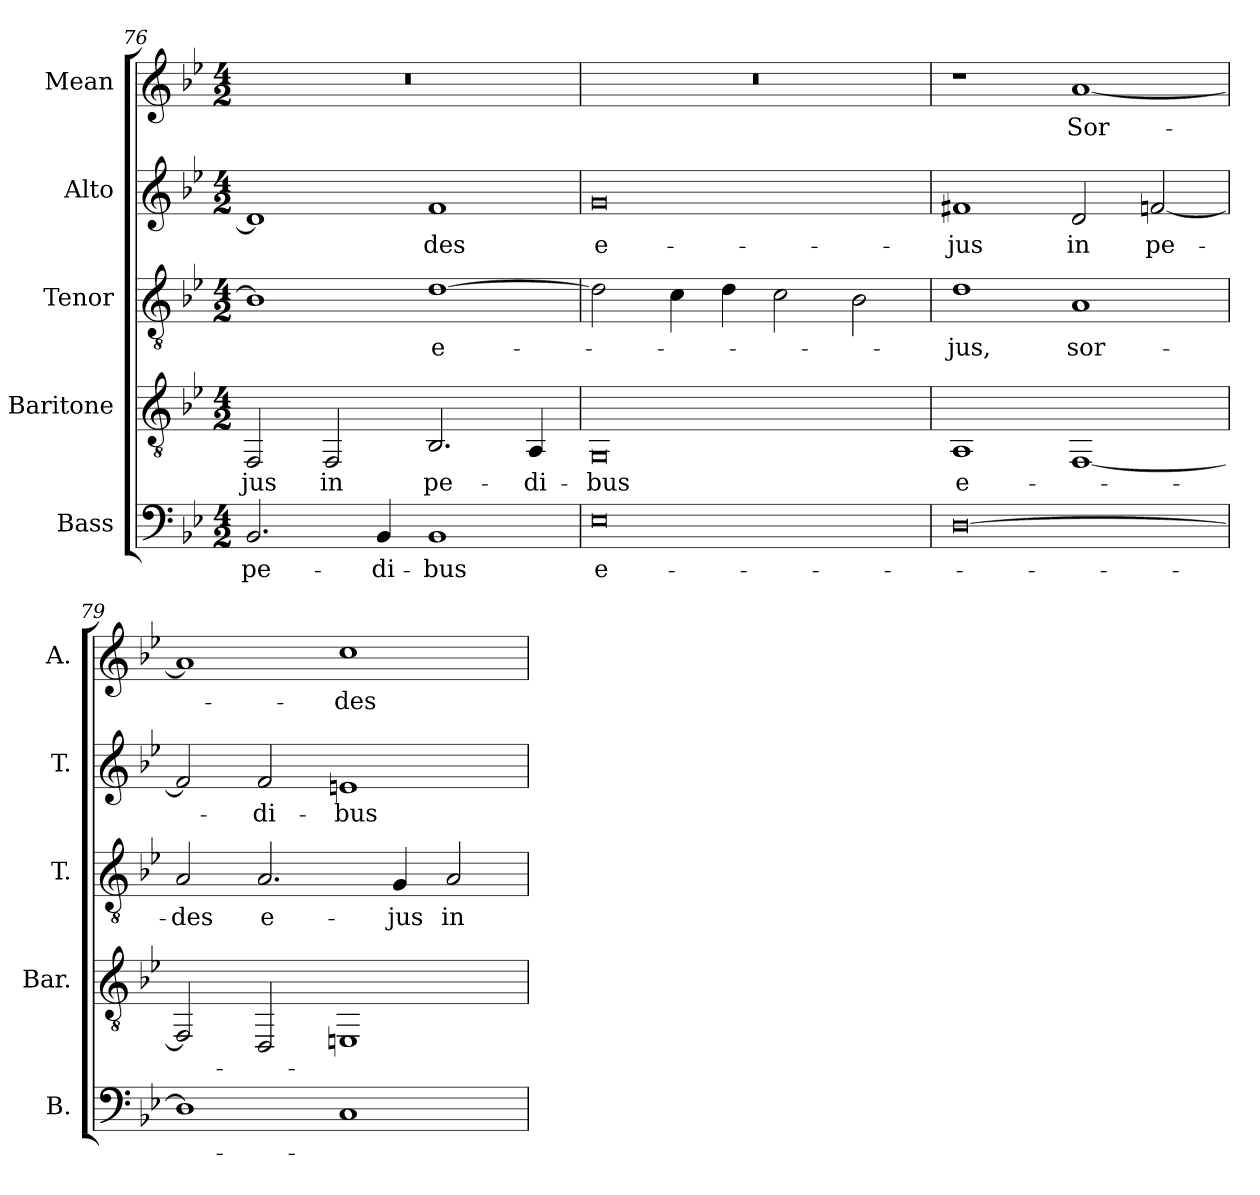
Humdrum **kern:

**kern	**text	**kern	**text	**kern	**text	**kern	**text	**kern	**text
*part5	*part5	*part4	*part4	*part3	*part3	*part2	*part2	*part1	*part1
*staff5	*staff5	*staff4	*staff4	*staff3	*staff3	*staff2	*staff2	*staff1	*staff1
*I"Bass	*	*I"Baritone	*	*I"Tenor	*	*I"Alto	*	*I"Mean	*
*I'B.	*	*I'Bar.	*	*I'T.	*	*I'T.	*	*I'A.	*
*clefF4	*	*clefGv2	*	*clefGv2	*	*clefG2	*	*clefG2	*
*	*	*	*	*ITrd7c12	*	*	*	*	*
*k[b-e-]	*	*k[b-e-]	*	*k[b-e-]	*	*k[b-e-]	*	*k[b-e-]	*
*B-:	*	*B-:	*	*B-:	*	*B-:	*	*B-:	*
*M4/2	*	*M4/2	*	*M4/2	*	*M4/2	*	*M4/2	*
=76	=76	=76	=76	=76	=76	=76	=76	=76	=76
!	!LO:LY:b:color=#000000	!	!	!	!	!	!	!	!
!	!	!	!LO:LY:b:color=#000000	!	!	!	!	!LO:N:vis=1	!
2.BB-i/	pe-	2FFi/	-jus	1BB-i]	.	1di]	.	0r	.
!	!	!	!LO:LY:b:color=#000000	!	!	!	!	!	!
.	.	2FFi/	in	.	.	.	.	.	.
!	!LO:LY:b:color=#000000	!	!	!	!	!	!	!	!
4BB-i/	-di-	.	.	.	.	.	.	.	.
!	!LO:LY:b:color=#000000	!	!	!	!	!	!	!	!
!	!	!	!LO:LY:b:color=#000000	!	!	!	!	!	!
!	!	!	!	!	!LO:LY:b:color=#000000	!	!	!	!
!	!	!	!	!	!	!	!LO:LY:b:color=#000000	!	!
1BB-i	-bus	2.BB-i/	pe-	[1Di	e-	1fi	-des	.	.
!	!	!	!LO:LY:b:color=#000000	!	!	!	!	!	!
.	.	4AAi/	-di-	.	.	.	.	.	.
!!LO:PB:g=z
=77	=77	=77	=77	=77	=77	=77	=77	=77	=77
!	!LO:LY:b:color=#000000	!	!	!	!	!	!	!	!
!	!	!	!LO:LY:b:color=#000000	!	!	!	!	!	!
!	!	!	!	!	!	!	!LO:LY:b:color=#000000	!LO:N:vis=1	!
0E-i	e-	0GGi	-bus	2Di\]	.	0gi	e-	0r	.
.	.	.	.	4Ci\	.	.	.	.	.
.	.	.	.	4Di\	.	.	.	.	.
.	.	.	.	2Ci\	.	.	.	.	.
.	.	.	.	2BB-i\	.	.	.	.	.
=78	=78	=78	=78	=78	=78	=78	=78	=78	=78
!	!	!	!LO:LY:b:color=#000000	!	!	!	!	!	!
!	!	!	!	!	!LO:LY:b:color=#000000	!	!	!	!
!	!	!	!	!	!	!	!LO:LY:b:color=#000000	!	!
[0Di	.	1AAi	e-	1Di	-jus,	1f#Xi	-jus	1r	.
!	!	!	!	!	!LO:LY:b:color=#000000	!	!	!	!
!	!	!	!	!	!	!	!LO:LY:b:color=#000000	!	!
!	!	!	!	!	!	!	!	!	!LO:LY:b:color=#000000
.	.	[1FFi	.	1AAi	sor-	2di/	in	[1ai	Sor-
!	!	!	!	!	!	!	!LO:LY:b:color=#000000	!	!
.	.	.	.	.	.	[2fni/	pe-	.	.
=79	=79	=79	=79	=79	=79	=79	=79	=79	=79
!	!	!	!	!	!LO:LY:b:color=#000000	!	!	!	!
1Di]	.	2FFi/]	.	2AAi/	-des	2fi/]	.	1ai]	.
!	!	!	!	!	!LO:LY:b:color=#000000	!	!	!	!
!	!	!	!	!	!	!	!LO:LY:b:color=#000000	!	!
.	.	2DDi/	.	2.AAi/	e-	2fi/	-di-	.	.
!	!	!	!	!	!	!	!LO:LY:b:color=#000000	!	!
!	!	!	!	!	!	!	!	!	!LO:LY:b:color=#000000
1Ci	.	1EEni	.	.	.	1eni	-bus	1cci	-des
!	!	!	!	!	!LO:LY:b:color=#000000	!	!	!	!
.	.	.	.	4GGi/	-jus	.	.	.	.
!	!	!	!	!	!LO:LY:b:color=#000000	!	!	!	!
.	.	.	.	2AAi/	in	.	.	.	.
=	=	=	=	=	=	=	=	=	=
*-	*-	*-	*-	*-	*-	*-	*-	*-	*-
